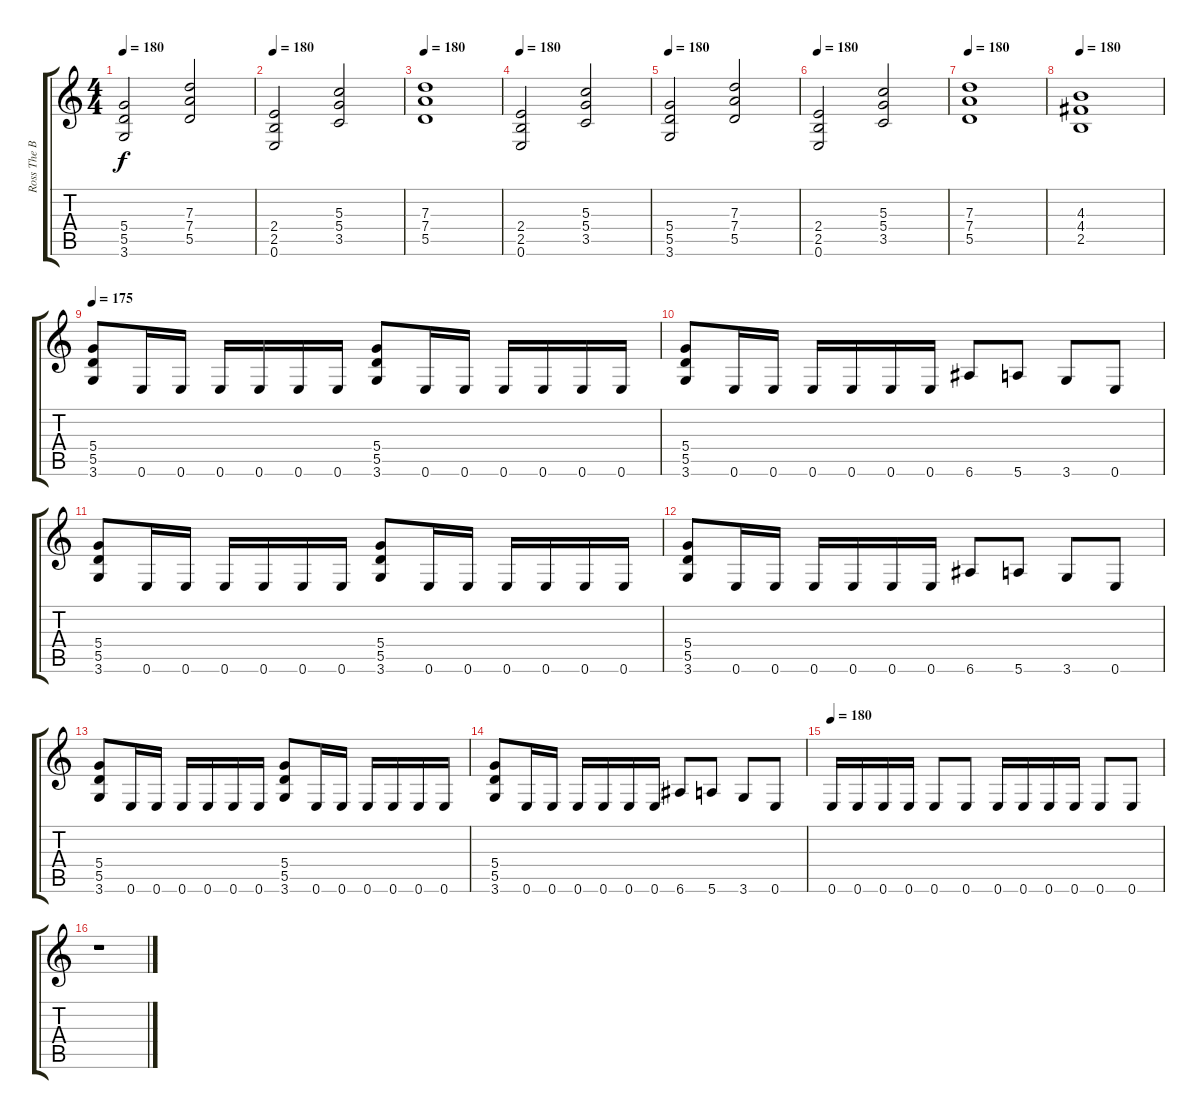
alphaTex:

\track ("Ross The Boss" "Ross The B") {instrument distortionguitar}
\staff {score tabs}
\tuning (E4 B3 G3 D3 A2 E2) {hide}
\ts (4 4)
\tempo 180
\clef g2
\ks c
(5.4 5.5 3.6).2{dy f} (7.3 7.4 5.5).2 |
\tempo 180
(2.4 2.5 0.6).2 (5.3 5.4 3.5).2 |
\tempo 180
(7.3 7.4 5.5).1 |
\tempo 180
(2.4 2.5 0.6).2 (5.3 5.4 3.5).2 |
\tempo 180
(5.4 5.5 3.6).2 (7.3 7.4 5.5).2 |
\tempo 180
(2.4 2.5 0.6).2 (5.3 5.4 3.5).2 |
\tempo 180
(7.3 7.4 5.5).1 |
\tempo 180
(4.3 4.4 2.5).1 |
\tempo 175
(5.4 5.5 3.6).8 0.6.16 0.6.16 0.6.16 0.6.16 0.6.16 0.6.16 (5.4 5.5 3.6).8 0.6.16 0.6.16 0.6.16 0.6.16 0.6.16 0.6.16 |
(5.4 5.5 3.6).8 0.6.16 0.6.16 0.6.16 0.6.16 0.6.16 0.6.16 6.6.8 5.6.8 3.6.8 0.6.8 |
(5.4 5.5 3.6).8 0.6.16 0.6.16 0.6.16 0.6.16 0.6.16 0.6.16 (5.4 5.5 3.6).8 0.6.16 0.6.16 0.6.16 0.6.16 0.6.16 0.6.16 |
(5.4 5.5 3.6).8 0.6.16 0.6.16 0.6.16 0.6.16 0.6.16 0.6.16 6.6.8 5.6.8 3.6.8 0.6.8 |
(5.4 5.5 3.6).8 0.6.16 0.6.16 0.6.16 0.6.16 0.6.16 0.6.16 (5.4 5.5 3.6).8 0.6.16 0.6.16 0.6.16 0.6.16 0.6.16 0.6.16 |
(5.4 5.5 3.6).8 0.6.16 0.6.16 0.6.16 0.6.16 0.6.16 0.6.16 6.6.8 5.6.8 3.6.8 0.6.8 |
\tempo 180
0.6.16 0.6.16 0.6.16 0.6.16 0.6.8 0.6.8 0.6.16 0.6.16 0.6.16 0.6.16 0.6.8 0.6.8 |
r.1
